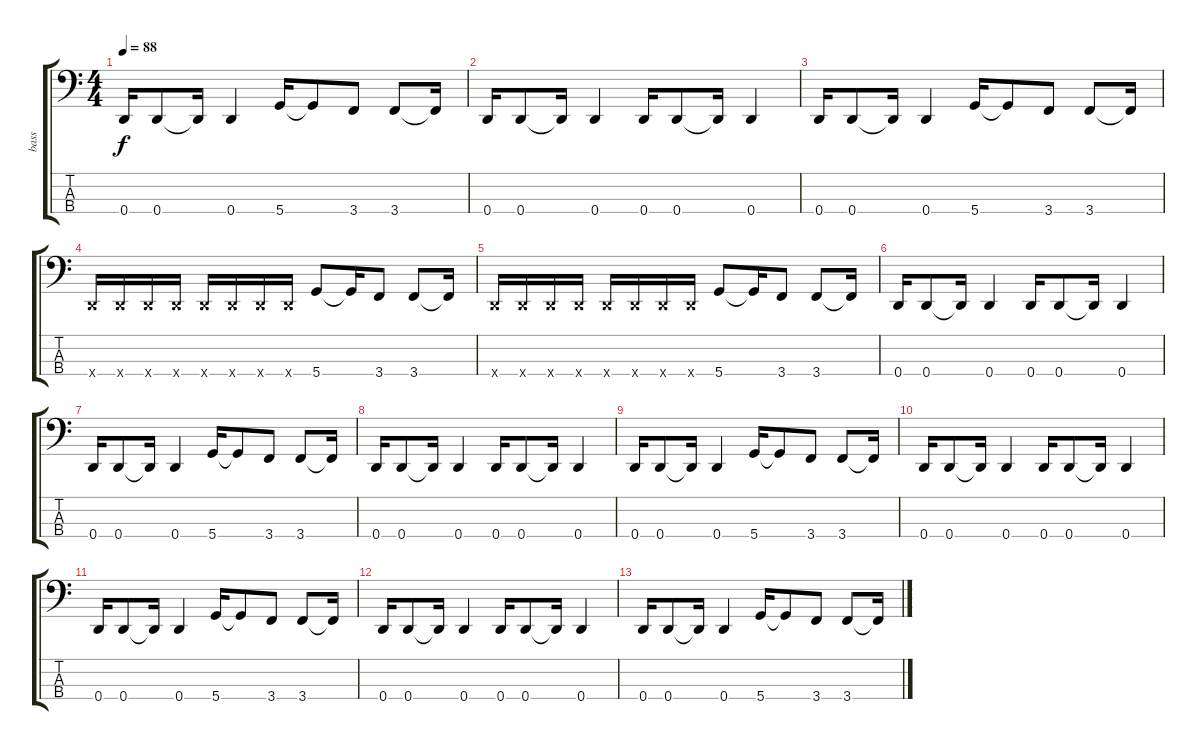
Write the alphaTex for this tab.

\track ("bass" "bass") {instrument acousticbass}
\staff {score tabs}
\tuning (G2 D2 A1 D1) {hide}
\ts (4 4)
\tempo 88
\clef f4
\ks c
0.4.16{dy f} 0.4.8 0.4{t}.16 0.4.4 5.4.16 5.4{t}.8 3.4.8 3.4.8 3.4{t}.16 |
0.4.16 0.4.8 0.4{t}.16 0.4.4 0.4.16 0.4.8 0.4{t}.16 0.4.4 |
0.4.16 0.4.8 0.4{t}.16 0.4.4 5.4.16 5.4{t}.8 3.4.8 3.4.8 3.4{t}.16 |
0.4{x}.16 0.4{x}.16 0.4{x}.16 0.4{x}.16 0.4{x}.16 0.4{x}.16 0.4{x}.16 0.4{x}.16 5.4.8 5.4{t}.16 3.4.8 3.4.8 3.4{t}.16 |
0.4{x}.16 0.4{x}.16 0.4{x}.16 0.4{x}.16 0.4{x}.16 0.4{x}.16 0.4{x}.16 0.4{x}.16 5.4.8 5.4{t}.16 3.4.8 3.4.8 3.4{t}.16 |
0.4.16 0.4.8 0.4{t}.16 0.4.4 0.4.16 0.4.8 0.4{t}.16 0.4.4 |
0.4.16 0.4.8 0.4{t}.16 0.4.4 5.4.16 5.4{t}.8 3.4.8 3.4.8 3.4{t}.16 |
0.4.16 0.4.8 0.4{t}.16 0.4.4 0.4.16 0.4.8 0.4{t}.16 0.4.4 |
0.4.16 0.4.8 0.4{t}.16 0.4.4 5.4.16 5.4{t}.8 3.4.8 3.4.8 3.4{t}.16 |
0.4.16 0.4.8 0.4{t}.16 0.4.4 0.4.16 0.4.8 0.4{t}.16 0.4.4 |
0.4.16 0.4.8 0.4{t}.16 0.4.4 5.4.16 5.4{t}.8 3.4.8 3.4.8 3.4{t}.16 |
0.4.16 0.4.8 0.4{t}.16 0.4.4 0.4.16 0.4.8 0.4{t}.16 0.4.4 |
0.4.16 0.4.8 0.4{t}.16 0.4.4 5.4.16 5.4{t}.8 3.4.8 3.4.8 3.4{t}.16
